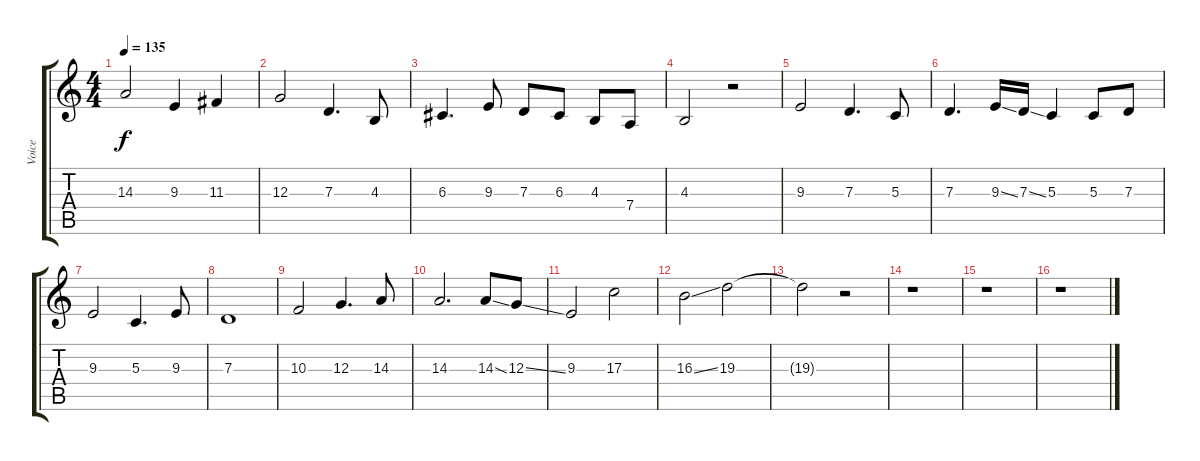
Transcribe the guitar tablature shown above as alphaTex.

\track ("Voice" "Voice") {instrument choiraahs}
\staff {score tabs}
\tuning (E4 B3 G3 D3 A2 E2) {hide}
\ts (4 4)
\tempo 135
\clef g2
\ks c
14.3.2{dy f} 9.3.4 11.3.4 |
12.3.2 7.3.4{d} 4.3.8 |
6.3.4{d} 9.3.8 7.3.8 6.3.8 4.3.8 7.4.8 |
4.3.2 r.2 |
9.3.2 7.3.4{d} 5.3.8 |
7.3.4{d} 9.3{ss}.16 7.3{ss}.16 5.3.4 5.3.8 7.3.8 |
9.3.2 5.3.4{d} 9.3.8 |
7.3.1 |
10.3.2 12.3.4{d} 14.3.8 |
14.3.2{d} 14.3{ss}.8 12.3{ss}.8 |
9.3.2 17.3.2 |
16.3{ss}.2 19.3.2 |
19.3{t}.2 r.2 |
r.1 |
r.1 |
r.1
